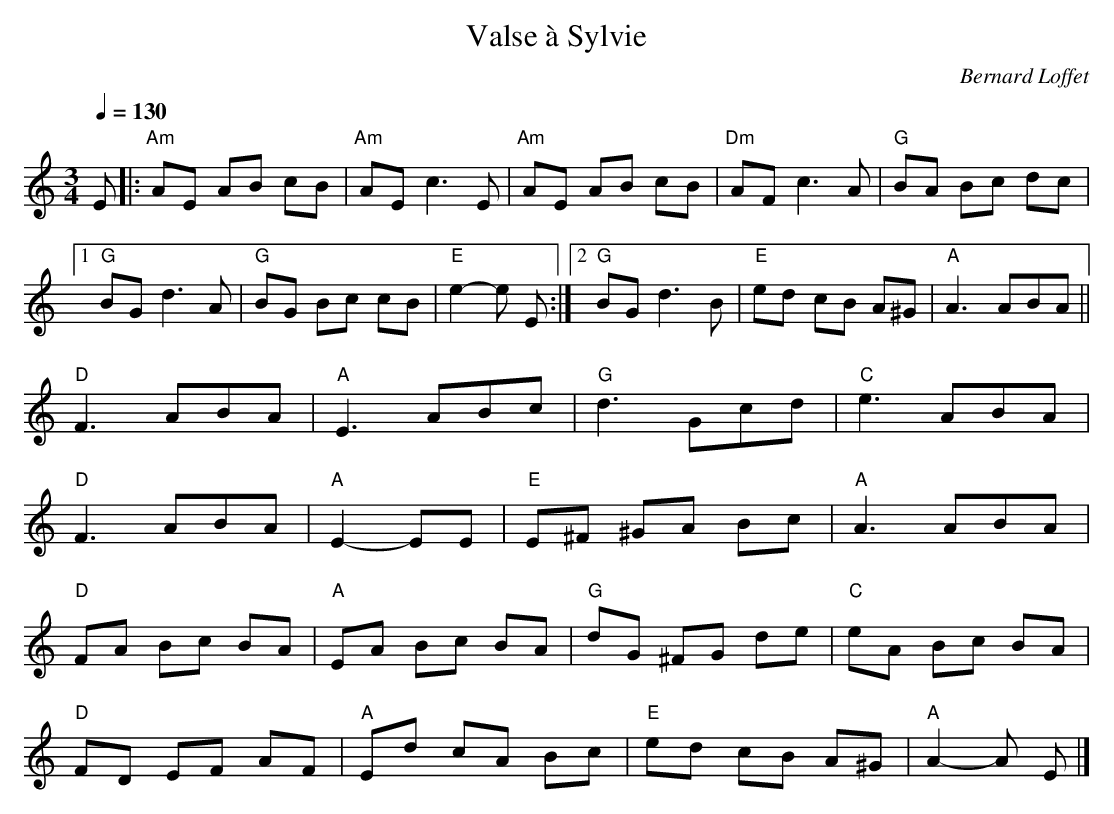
X:1
T:Valse à Sylvie
C:Bernard Loffet
M:3/4
L:1/8
Q:1/4=130
K:Am
E |: "Am"AE AB cB | "Am"AE c3 E | "Am"AE AB cB | "Dm"AF c3 A | "G"BA Bc dc |1
"G"BG d3 A| "G"BG Bc cB | "E"e2- e E :|2 "G"BG d3 B | "E"ed cB  A^G | "A"A3 ABA ||
"D"F3 ABA | "A"E3 ABc | "G"d3 Gcd | "C"e3 ABA |
"D"F3 ABA | "A"E2-EE |  "E"E^F ^GA Bc| "A"A3 ABA |
"D"FA Bc BA | "A"EA Bc BA | "G"dG ^FG de | "C"eA Bc BA |
"D"FD EF AF | "A"Ed cA Bc |"E"ed cB A^G | "A"A2-A E |]
